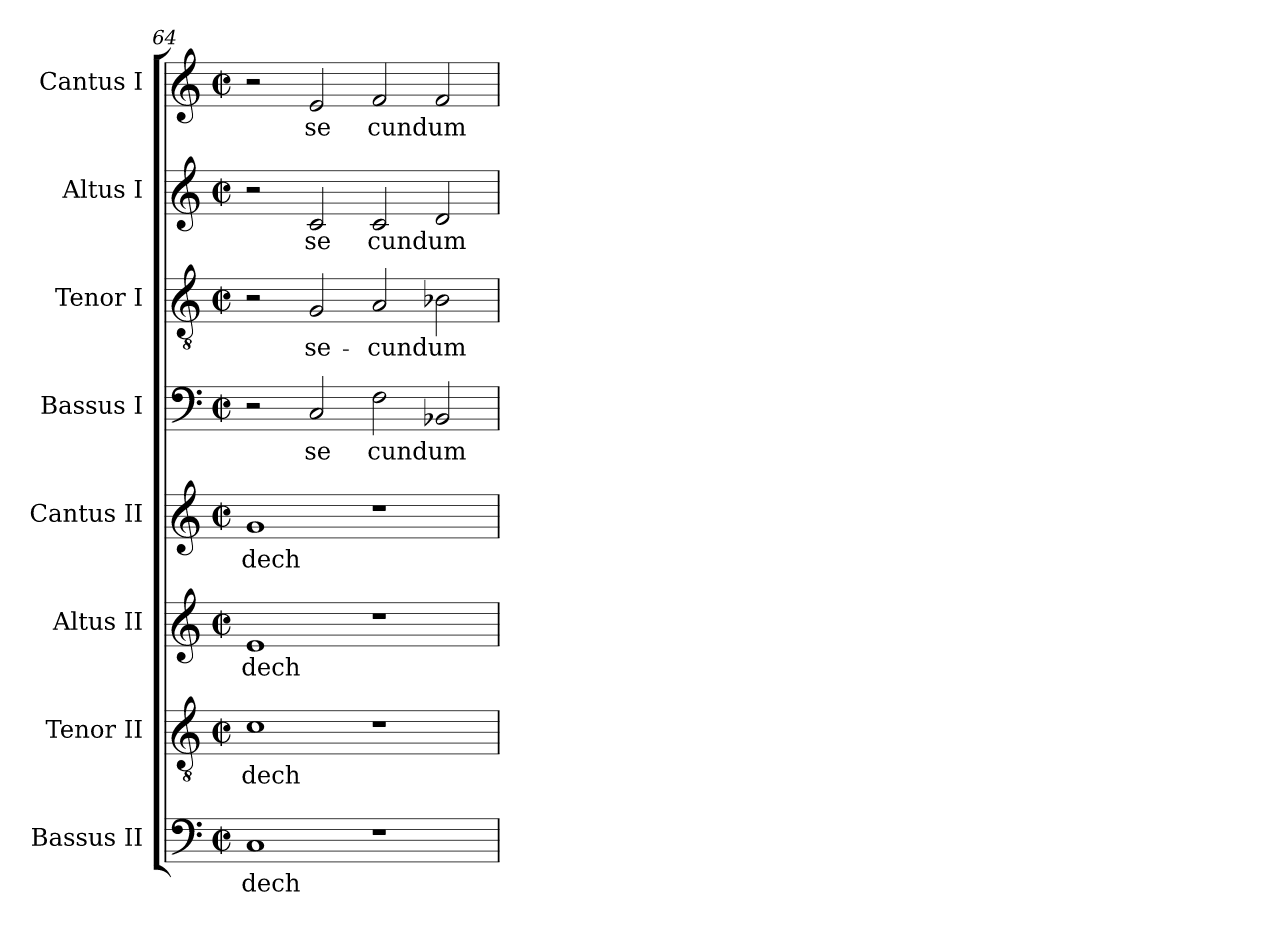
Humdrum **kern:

**kern	**text	**kern	**text	**kern	**text	**kern	**text	**kern	**text	**kern	**text	**kern	**text	**kern	**text
*part8	*part8	*part7	*part7	*part6	*part6	*part5	*part5	*part4	*part4	*part3	*part3	*part2	*part2	*part1	*part1
*staff8	*staff8	*staff7	*staff7	*staff6	*staff6	*staff5	*staff5	*staff4	*staff4	*staff3	*staff3	*staff2	*staff2	*staff1	*staff1
*I"Bassus II	*	*I"Tenor II	*	*I"Altus II	*	*I"Cantus II	*	*I"Bassus I	*	*I"Tenor I	*	*I"Altus I	*	*I"Cantus I	*
*clefF4	*	*clefGv2	*	*clefG2	*	*clefG2	*	*clefF4	*	*clefGv2	*	*clefG2	*	*clefG2	*
*M2/2	*	*M2/2	*	*M2/2	*	*M2/2	*	*M2/2	*	*M2/2	*	*M2/2	*	*M2/2	*
*met(c|)	*	*met(c|)	*	*met(c|)	*	*met(c|)	*	*met(c|)	*	*met(c|)	*	*met(c|)	*	*met(c|)	*
=64	=64	=64	=64	=64	=64	=64	=64	=64	=64	=64	=64	=64	=64	=64	=64
!	!LO:LY:b:cj	!	!LO:LY:b:cj	!	!LO:LY:b:cj	!	!LO:LY:b:cj	!	!	!	!	!	!	!	!
1C	dech	1c	-dech	1e	-dech	1g	dech	2r	.	2r	.	2r	.	2r	.
!	!	!	!	!	!	!	!	!	!LO:LY:b:cj	!	!LO:LY:b:cj	!	!LO:LY:b:cj	!	!LO:LY:b:cj
.	.	.	.	.	.	.	.	2C/	se	2G/	se-	2c/	se	2e/	se
!	!	!	!	!	!	!	!	!	!LO:LY:b	!	!LO:LY:b	!	!LO:LY:b	!	!LO:LY:b
1r	.	1r	.	1r	.	1r	.	2F\	cundum	2A/	-cundum	2c/	cundum	2f/	cundum
.	.	.	.	.	.	.	.	2BB-X/	.	2B-X\	.	2d/	.	2f/	.
=	=	=	=	=	=	=	=	=	=	=	=	=	=	=	=
*-	*-	*-	*-	*-	*-	*-	*-	*-	*-	*-	*-	*-	*-	*-	*-
